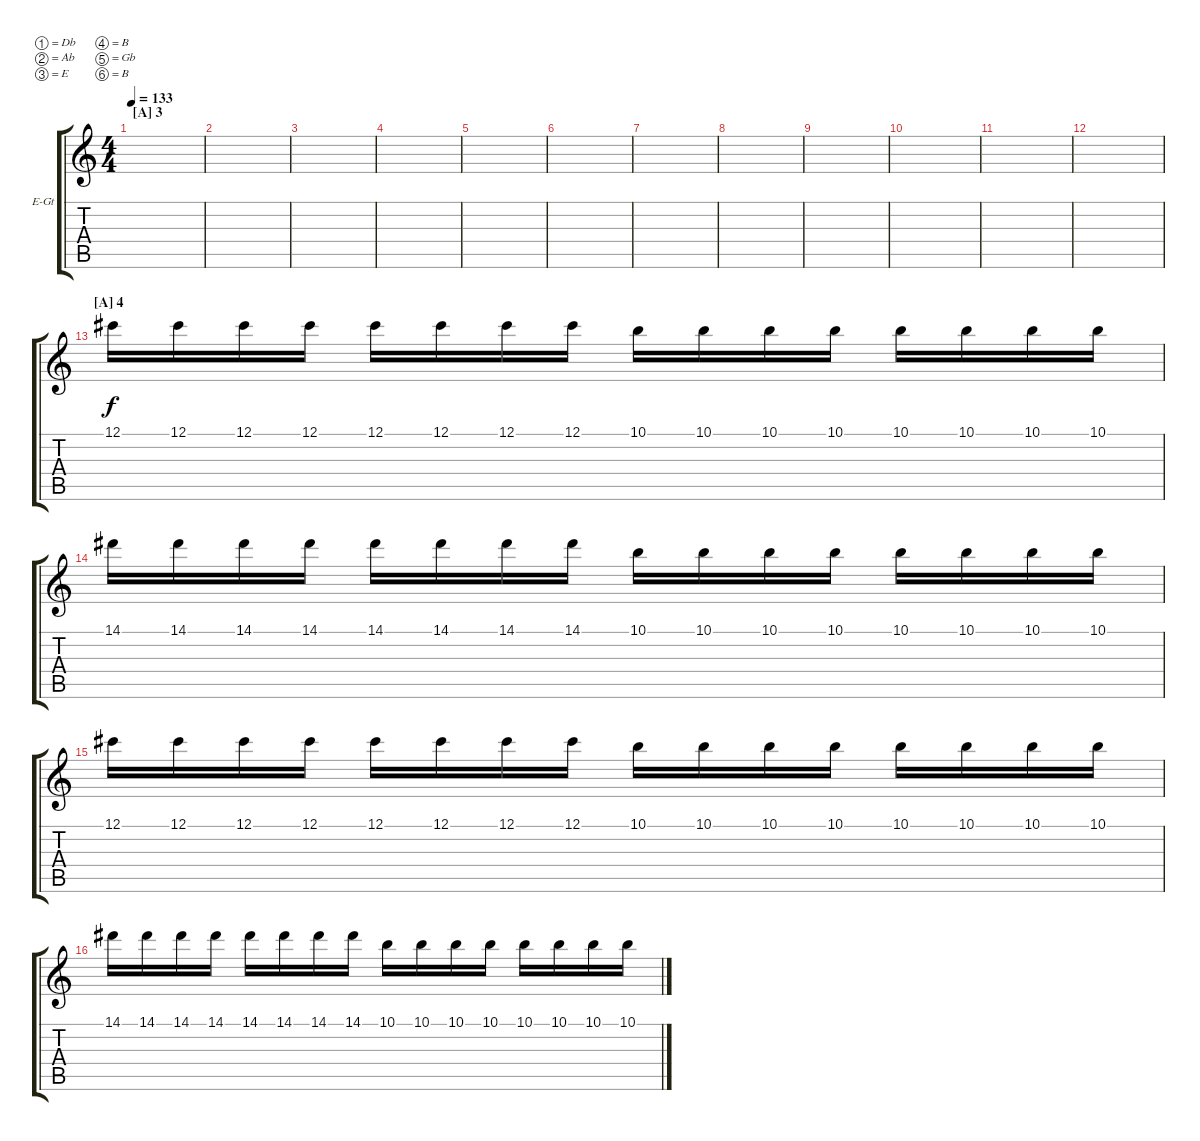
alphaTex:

\bracketExtendMode groupsimilarinstruments
\firstSystemTrackNameOrientation horizontal
\otherSystemsTrackNameOrientation horizontal
\track ("Lead II" "E-Gt") {instrument overdrivenguitar}
\staff {score tabs}
\tuning (Db4 Ab3 E3 B2 Gb2 B1)
\ts (4 4)
\section ("A" "3")
\tempo 133
\clef g2
\ks c
|
|
|
|
|
|
|
|
|
|
|
|
\section ("A" "4")
12.1.16 12.1.16 12.1.16 12.1.16 12.1.16 12.1.16 12.1.16 12.1.16 10.1.16 10.1.16 10.1.16 10.1.16 10.1.16 10.1.16 10.1.16 10.1.16 |
14.1.16 14.1.16 14.1.16 14.1.16 14.1.16 14.1.16 14.1.16 14.1.16 10.1.16 10.1.16 10.1.16 10.1.16 10.1.16 10.1.16 10.1.16 10.1.16 |
12.1.16 12.1.16 12.1.16 12.1.16 12.1.16 12.1.16 12.1.16 12.1.16 10.1.16 10.1.16 10.1.16 10.1.16 10.1.16 10.1.16 10.1.16 10.1.16 |
14.1.16 14.1.16 14.1.16 14.1.16 14.1.16 14.1.16 14.1.16 14.1.16 10.1.16 10.1.16 10.1.16 10.1.16 10.1.16 10.1.16 10.1.16 10.1.16
